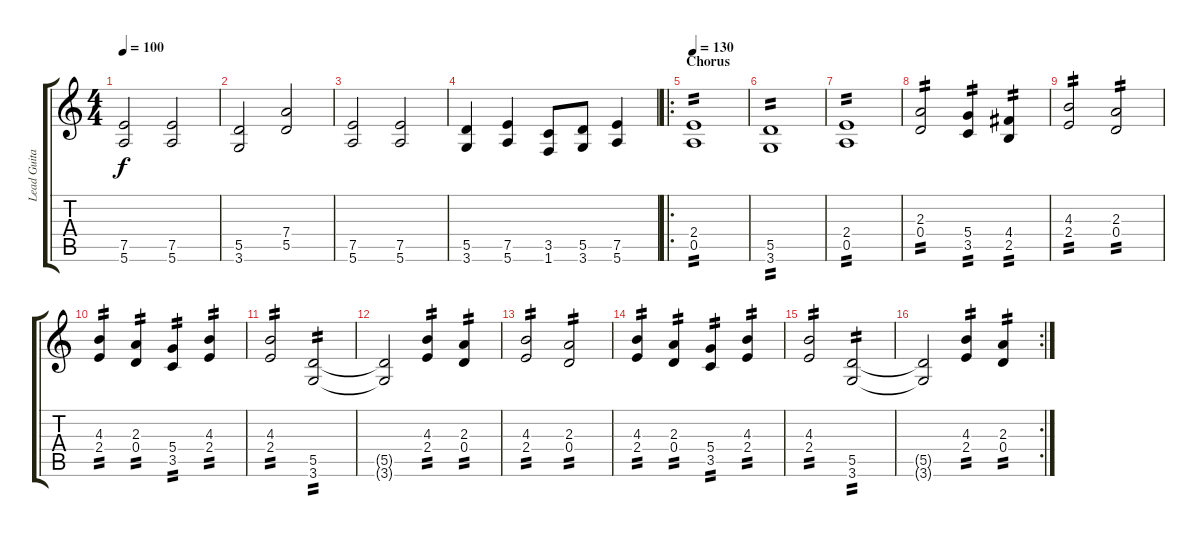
\track ("Lead Guitar" "Lead Guita") {instrument distortionguitar}
\staff {score tabs}
\tuning (E4 B3 G3 D3 A2 E2) {hide}
\ts (4 4)
\tempo 100
\clef g2
\ks c
(7.5 5.6).2{dy f} (7.5 5.6).2 |
(5.5 3.6).2 (7.4 5.5).2 |
(7.5 5.6).2 (7.5 5.6).2 |
(5.5 3.6).4 (7.5 5.6).4 (3.5 1.6).8 (5.5 3.6).8 (7.5 5.6).4 |
\ro
\section ("" "Chorus")
\tempo 130
(2.4 0.5).1{tp 2} |
(5.5 3.6).1{tp 2} |
(2.4 0.5).1{tp 2} |
(2.3 0.4).2{tp 2} (5.4 3.5).4{tp 2} (4.4 2.5).4{tp 2} |
(4.3 2.4).2{tp 2} (2.3 0.4).2{tp 2} |
(4.3 2.4).4{tp 2} (2.3 0.4).4{tp 2} (5.4 3.5).4{tp 2} (4.3 2.4).4{tp 2} |
(4.3 2.4).2{tp 2} (5.5 3.6).2{tp 2} |
(5.5{t} 3.6{t}).2 (4.3 2.4).4{tp 2} (2.3 0.4).4{tp 2} |
(4.3 2.4).2{tp 2} (2.3 0.4).2{tp 2} |
(4.3 2.4).4{tp 2} (2.3 0.4).4{tp 2} (5.4 3.5).4{tp 2} (4.3 2.4).4{tp 2} |
(4.3 2.4).2{tp 2} (5.5 3.6).2{tp 2} |
\rc 2
(5.5{t} 3.6{t}).2 (4.3 2.4).4{tp 2} (2.3 0.4).4{tp 2}
